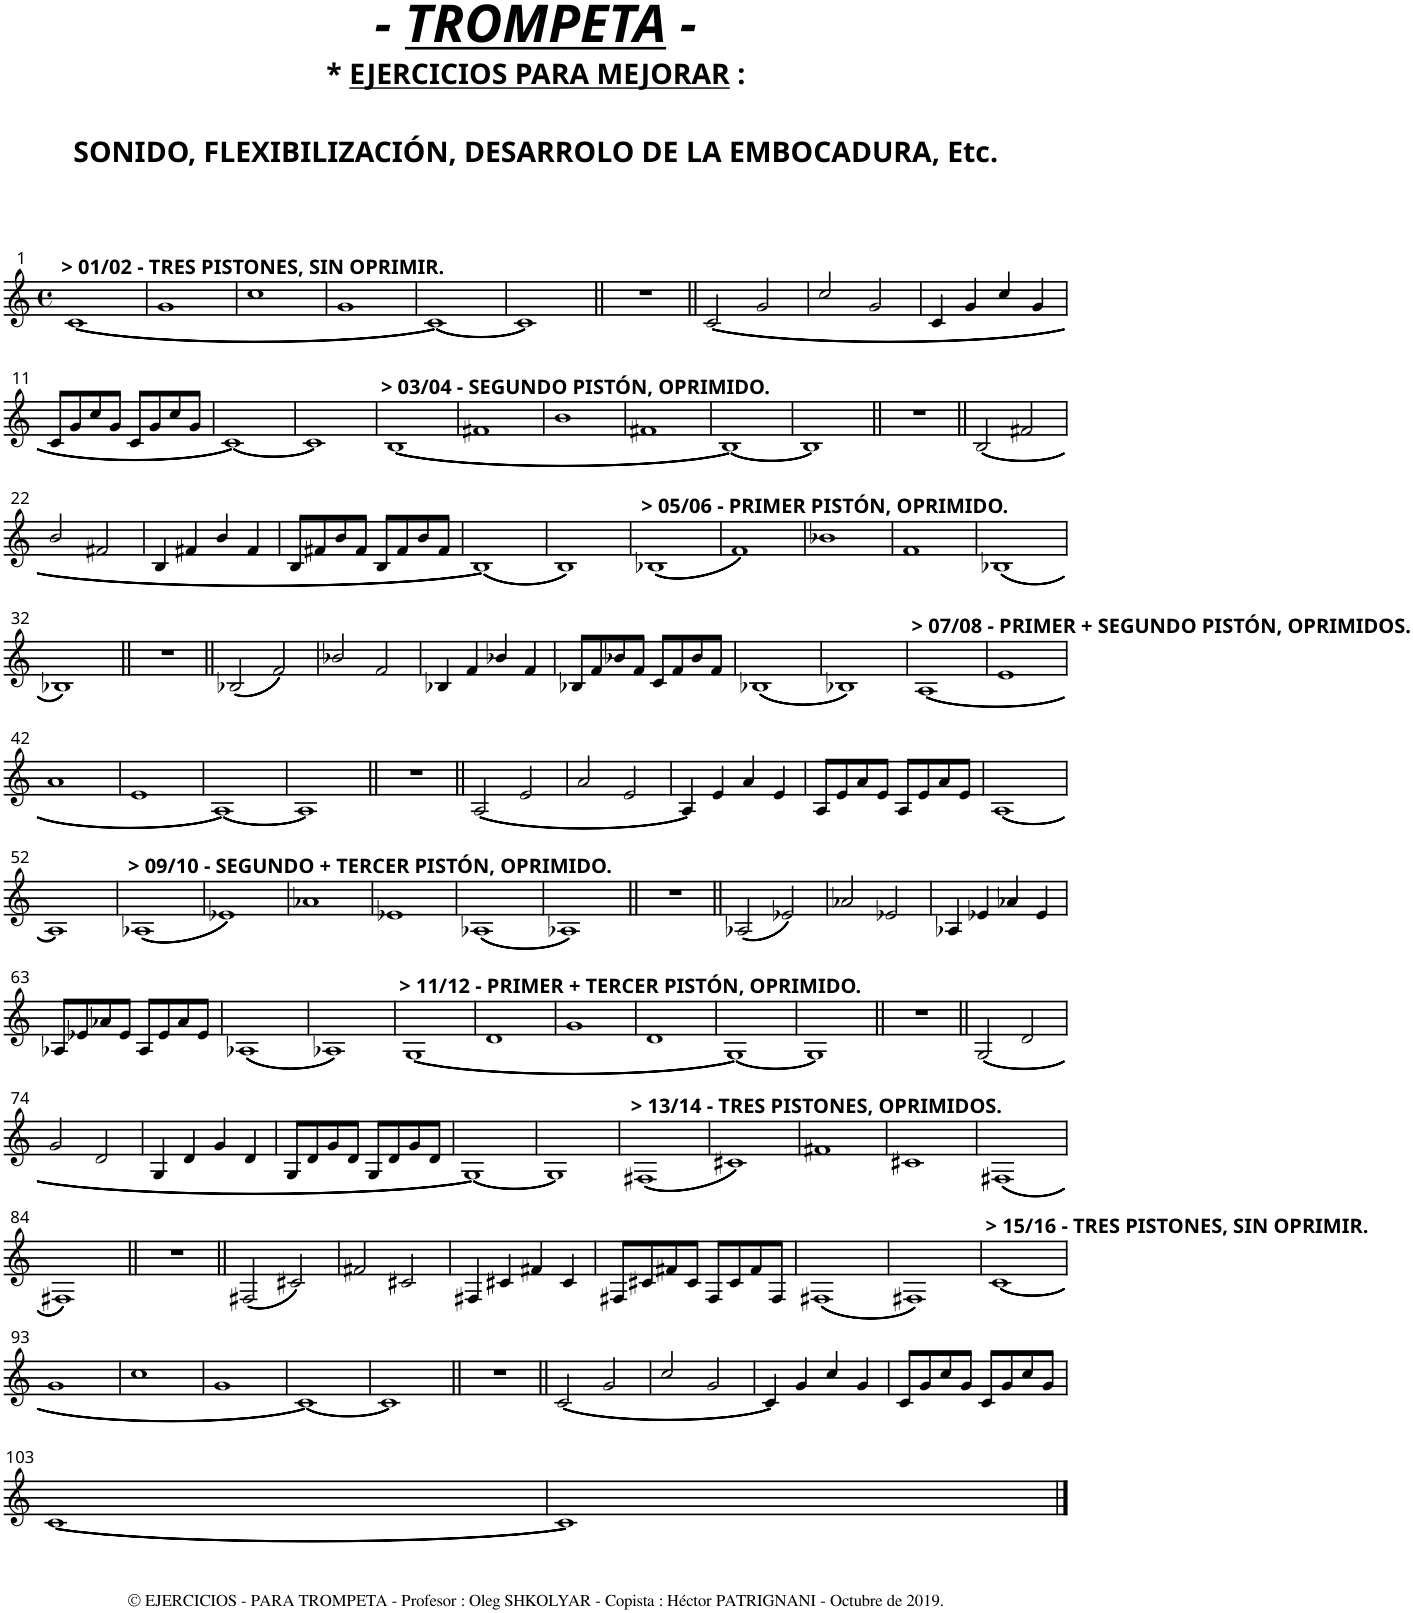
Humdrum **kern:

**kern
*part1
*staff1
*I"Trompeta en Sib
*I'Tpt
*clefG2
*ITrd1c2
*k[]
*M4/4
*met(c)
=1
[1c
=2
1g
=3
1cc
=4
1g
=5
1c_
=6
1c]
=7||
1r
=8||
[2c/
2g/
=9
2cc/
2g/
=10
4c/
4g/
4cc/
4g/
!!LO:LB:g=z
=11
8c/L
8g/
8cc/
8g/J
8c/L
8g/
8cc/
8g/J
=12
1c_
=13
1c]
=14
[1B
=15
1f#X
=16
1b
=17
1f#X
=18
1B_
=19
1B]
=20||
1r
=21||
[2B/
2f#X/
!!LO:LB:g=z
=22
2b/
2f#X/
=23
4B/
4f#X/
4b/
4f#/
=24
8B/L
8f#X/
8b/
8f#/J
8B/L
8f#/
8b/
8f#/J
=25
(1B]
=26
1B)
=27
(1B-X
=28
1f)
=29
1b-X
=30
1f
=31
(1B-X
!!LO:LB:g=z
=32
1B-X)
=33||
1r
=34||
(2B-X/
2f/)
=35
2b-X/
2f/
=36
4B-X/
4f/
4b-X/
4f/
=37
8B-X/L
8f/
8b-X/
8f/J
8c/L
8f/
8b-/
8f/J
=38
(1B-X
=39
1B-X)
=40
[1A
=41
1e
!!LO:LB:g=z
=42
1a
=43
1e
=44
1A_
=45
1A]
=46||
1r
=47||
[2A/
2e/
=48
2a/
2e/
=49
4A/]
4e/
4a/
4e/
=50
8A/L
8e/
8a/
8e/J
8A/L
8e/
8a/
8e/J
=51
[<1A
!!LO:LB:g=z
=52
1A]
=53
(1A-X
=54
1e-X)
=55
1a-X
=56
1e-X
=57
(1A-X
=58
1A-X)
=59||
1r
=60||
(2A-X/
2e-X/)
=61
2a-X/
2e-X/
=62
4A-X/
4e-X/
4a-X/
4e-/
!!LO:LB:g=z
=63
8A-X/L
8e-X/
8a-X/
8e-/J
8A-/L
8e-/
8a-/
8e-/J
=64
(1A-X
=65
1A-X)
=66
[1G
=67
1d
=68
1g
=69
1d
=70
1G_
=71
1G]
=72||
1r
=73||
[2G/
2d/
!!LO:LB:g=z
=74
2g/
2d/
=75
4G/
4d/
4g/
4d/
=76
8G/L
8d/
8g/
8d/J
8G/L
8d/
8g/
8d/J
=77
1G_
=78
1G]
=79
(1F#X
=80
1c#X)
=81
1f#X
=82
1c#X
=83
(1F#X
!!LO:LB:g=z
=84
1F#X)
=85||
1r
=86||
(2F#X/
2c#X/)
=87
2f#X/
2c#X/
=88
4F#X/
4c#X/
4f#X/
4c#/
=89
8F#X/L
8c#X/
8f#X/
8c#/J
8F#/L
8c#/
8f#/
8F#/J
=90
(1F#X
=91
1F#X)
=92
[1c
!!LO:LB:g=z
=93
1g
=94
1cc
=95
1g
=96
1c_
=97
1c]
=98||
1r
=99||
[2c/
2g/
=100
2cc/
2g/
=101
4c/]
4g/
4cc/
4g/
=102
8c/L
8g/
8cc/
8g/J
8c/L
8g/
8cc/
8g/J
!!LO:LB:g=z
=103
[1c
=104
1c]
==
*-
